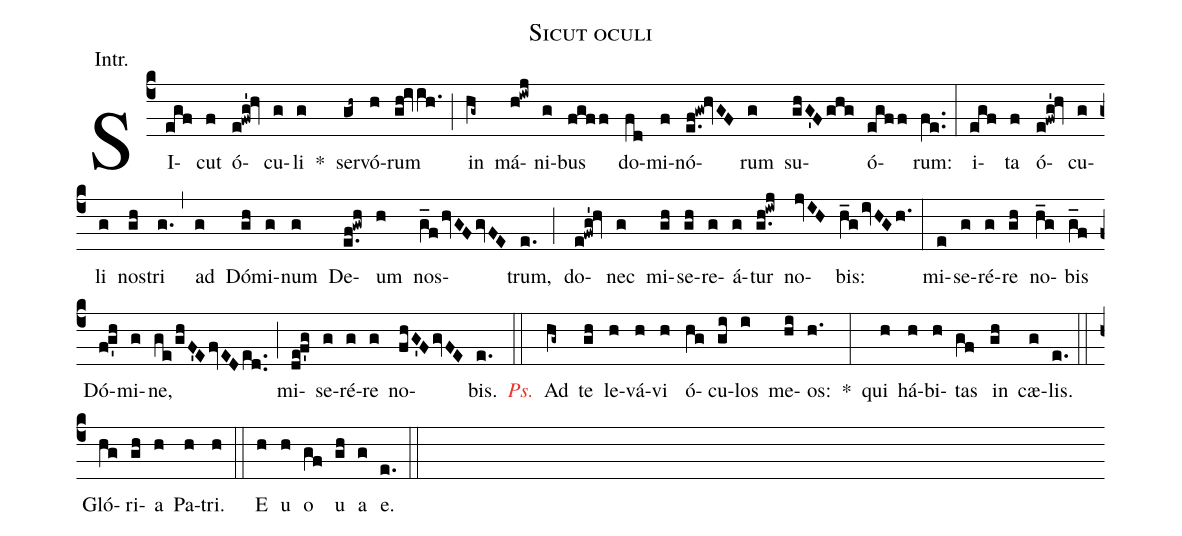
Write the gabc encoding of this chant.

name:Sicut oculi;
annotation:Intr.;
mode:4;
office-part:Introit;
%%
(c4) SI(egf)cut(f) ó(e!fwg'!hv)cu(g)li(g) *()
ser(gh~)vó(h)rum(gh!ivih.) (;)
in(hg~) má(h!iwj)ni(g)bus(fgff) do(fd)mi(f)nó(e.f!gw!hvGF)rum(g) su(ghG'Fghg)ó(egff)rum:(fe..) (:)
i(egf)ta(f) ó(e!fwg'!hv)cu(g)li(g) nos(gh)tri(g.) (,)
ad(g) Dó(gh)mi(g)num(g) De(e.f!gwh)um(h) nos(g_fhvGFgvFE)trum,(e.) (;)
do(e!fwg'!hv)nec(g) mi(gh)se(gh)re(g)á(g)tur(g.h!iwj) no(jvIH)bis:(h_givHGh.) (:)
mi(e)se(g)ré(g)re(gh) no(h_g)bis(g_f) Dó(f!g'h)mi(g)ne,(ge/ghF'EfvEDed..) (;)
mi(de!f'g)se(g)ré(g)re(g) no(fhG'FgvFE)bis.(e.) <c><i>Ps.</i></c>(::)
Ad(hg~) te(gh) le(h)vá(h)vi(h) ó(hg)cu(gi)los(i) me(hi)os:(h.) *(:)
qui(h) há(h)bi(h)tas(gf) in(gh) cæ(g)lis.(e.) (::)
Gló(hg)ri(gh)a(h) Pa(h)tri.(h) (::)
<eu>E(h) u(h) o(gf) u(gh) a(g) e.</eu>(e.) (::)
